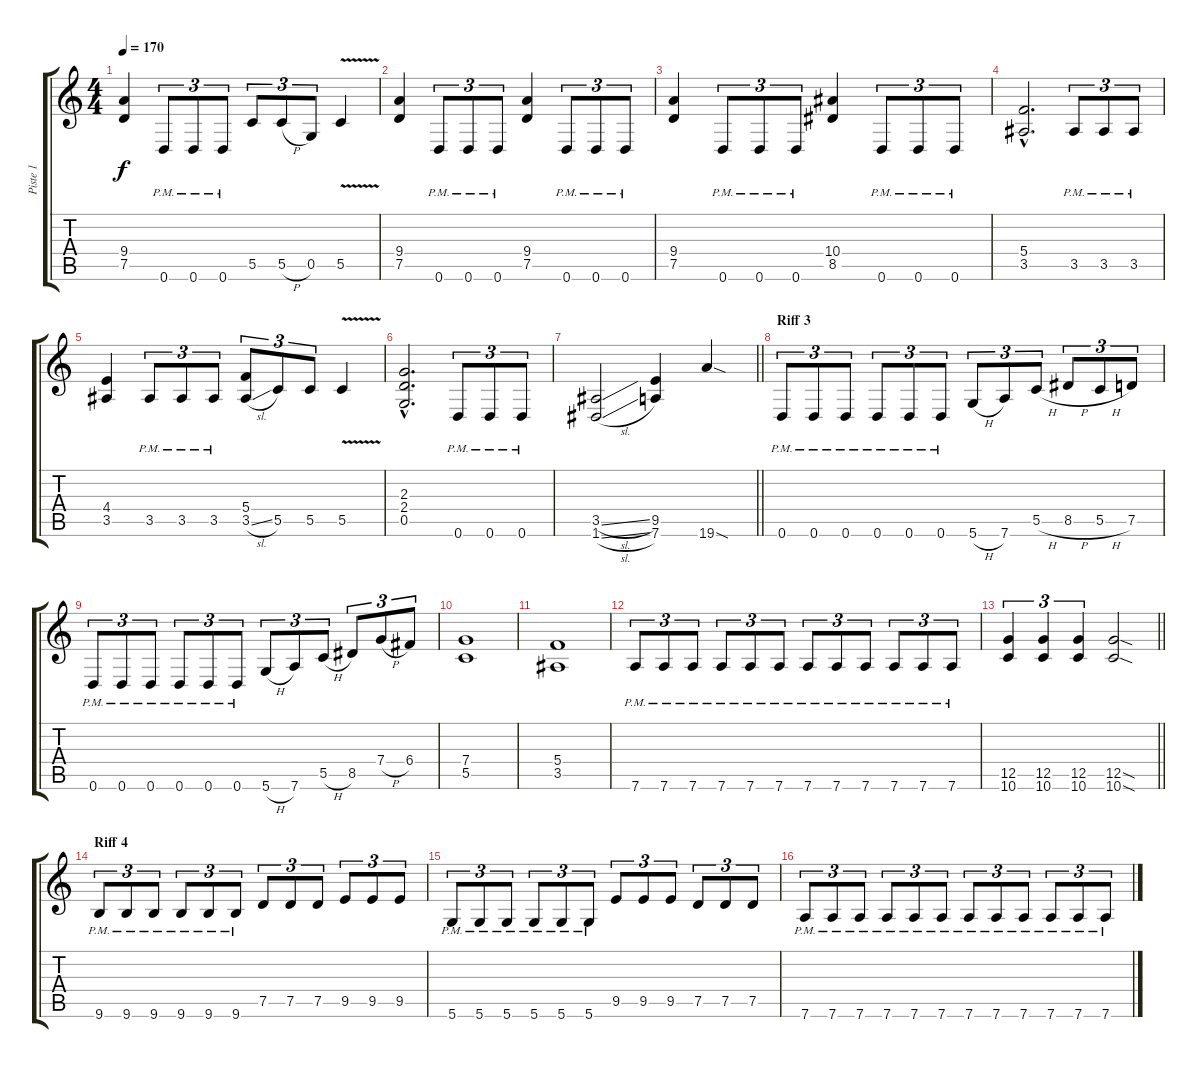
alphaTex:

\track ("Piste 1" "Piste 1") {instrument distortionguitar}
\staff {score tabs}
\tuning (D4 A3 F3 C3 G2 D2) {hide}
\ts (4 4)
\tempo 170
\clef g2
\ks c
(9.4 7.5).4{dy f} 0.6{pm}.8{tu (3 2)} 0.6{pm}.8{tu (3 2)} 0.6{pm}.8{tu (3 2)} 5.5.8{tu (3 2)} 5.5{h}.8{tu (3 2)} 0.5.8{tu (3 2)} 5.5{v}.4 |
(9.4 7.5).4 0.6{pm}.8{tu (3 2)} 0.6{pm}.8{tu (3 2)} 0.6{pm}.8{tu (3 2)} (9.4 7.5).4 0.6{pm}.8{tu (3 2)} 0.6{pm}.8{tu (3 2)} 0.6{pm}.8{tu (3 2)} |
(9.4 7.5).4 0.6{pm}.8{tu (3 2)} 0.6{pm}.8{tu (3 2)} 0.6{pm}.8{tu (3 2)} (10.4 8.5).4 0.6{pm}.8{tu (3 2)} 0.6{pm}.8{tu (3 2)} 0.6{pm}.8{tu (3 2)} |
(5.4{hac} 3.5{hac}).2{d} 3.5{pm}.8{tu (3 2)} 3.5{pm}.8{tu (3 2)} 3.5{pm}.8{tu (3 2)} |
(4.4 3.5).4 3.5{pm}.8{tu (3 2)} 3.5{pm}.8{tu (3 2)} 3.5{pm}.8{tu (3 2)} (5.4 3.5{sl}).8{tu (3 2)} 5.5.8{tu (3 2)} 5.5.8{tu (3 2)} 5.5{v}.4 |
(2.3{hac} 2.4{hac} 0.5{hac}).2{d} 0.6{pm}.8{tu (3 2)} 0.6{pm}.8{tu (3 2)} 0.6{pm}.8{tu (3 2)} |
\barLineRight lightlight
(3.5{sl} 1.6{sl}).2 (9.5 7.6).4 19.6{sod}.4 |
\section ("" "Riff 3")
0.6{pm}.8{tu (3 2)} 0.6{pm}.8{tu (3 2)} 0.6{pm}.8{tu (3 2)} 0.6{pm}.8{tu (3 2)} 0.6{pm}.8{tu (3 2)} 0.6{pm}.8{tu (3 2)} 5.6{h}.8{tu (3 2)} 7.6.8{tu (3 2)} 5.5{h}.8{tu (3 2)} 8.5{h}.8{tu (3 2)} 5.5{h}.8{tu (3 2)} 7.5.8{tu (3 2)} |
0.6{pm}.8{tu (3 2)} 0.6{pm}.8{tu (3 2)} 0.6{pm}.8{tu (3 2)} 0.6{pm}.8{tu (3 2)} 0.6{pm}.8{tu (3 2)} 0.6{pm}.8{tu (3 2)} 5.6{h}.8{tu (3 2)} 7.6.8{tu (3 2)} 5.5{h}.8{tu (3 2)} 8.5.8{tu (3 2)} 7.4{h}.8{tu (3 2)} 6.4.8{tu (3 2)} |
(7.4 5.5).1 |
(5.4 3.5).1 |
7.6{pm}.8{tu (3 2)} 7.6{pm}.8{tu (3 2)} 7.6{pm}.8{tu (3 2)} 7.6{pm}.8{tu (3 2)} 7.6{pm}.8{tu (3 2)} 7.6{pm}.8{tu (3 2)} 7.6{pm}.8{tu (3 2)} 7.6{pm}.8{tu (3 2)} 7.6{pm}.8{tu (3 2)} 7.6{pm}.8{tu (3 2)} 7.6{pm}.8{tu (3 2)} 7.6{pm}.8{tu (3 2)} |
\barLineRight lightlight
(12.5 10.6).4{tu (3 2)} (12.5 10.6).4{tu (3 2)} (12.5 10.6).4{tu (3 2)} (12.5{sod} 10.6{sod}).2 |
\section ("" "Riff 4")
9.6{pm}.8{tu (3 2)} 9.6{pm}.8{tu (3 2)} 9.6{pm}.8{tu (3 2)} 9.6{pm}.8{tu (3 2)} 9.6{pm}.8{tu (3 2)} 9.6{pm}.8{tu (3 2)} 7.5.8{tu (3 2)} 7.5.8{tu (3 2)} 7.5.8{tu (3 2)} 9.5.8{tu (3 2)} 9.5.8{tu (3 2)} 9.5.8{tu (3 2)} |
5.6{pm}.8{tu (3 2)} 5.6{pm}.8{tu (3 2)} 5.6{pm}.8{tu (3 2)} 5.6{pm}.8{tu (3 2)} 5.6{pm}.8{tu (3 2)} 5.6{pm}.8{tu (3 2)} 9.5.8{tu (3 2)} 9.5.8{tu (3 2)} 9.5.8{tu (3 2)} 7.5.8{tu (3 2)} 7.5.8{tu (3 2)} 7.5.8{tu (3 2)} |
7.6{pm}.8{tu (3 2)} 7.6{pm}.8{tu (3 2)} 7.6{pm}.8{tu (3 2)} 7.6{pm}.8{tu (3 2)} 7.6{pm}.8{tu (3 2)} 7.6{pm}.8{tu (3 2)} 7.6{pm}.8{tu (3 2)} 7.6{pm}.8{tu (3 2)} 7.6{pm}.8{tu (3 2)} 7.6{pm}.8{tu (3 2)} 7.6{pm}.8{tu (3 2)} 7.6{pm}.8{tu (3 2)}
